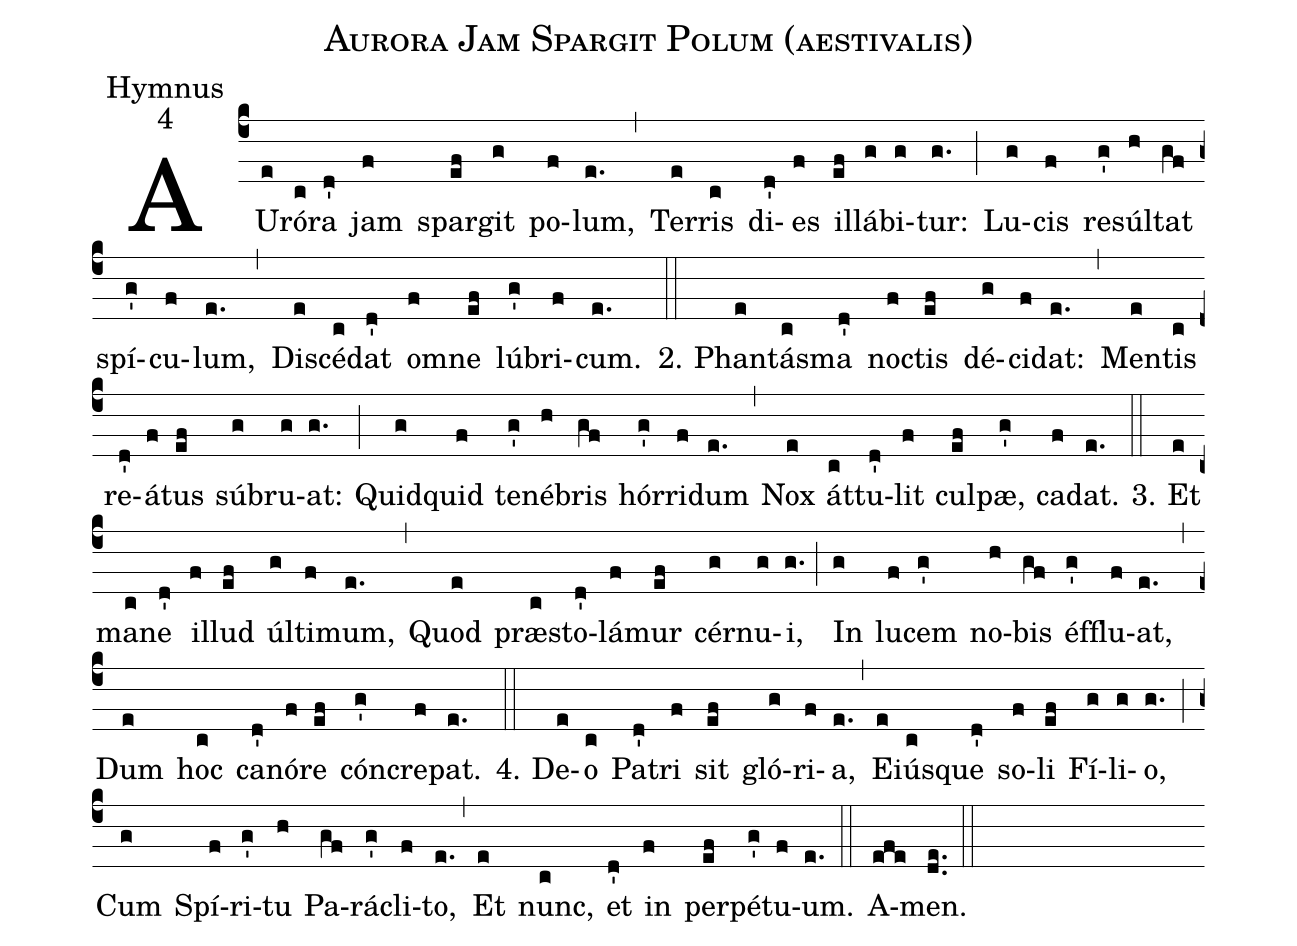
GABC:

name:Aurora Jam Spargit Polum (aestivalis);
office-part:Hymnus;
mode:4;
%%
(c4)AU(e)ró(c)ra(d') jam(f) spar(ef)git(g) po(f)lum,(e.) (,)
Ter(e)ris(c) di(d')es(f) il(ef)lá(g)bi(g)tur:(g.) (;)
Lu(g)cis(f) re(g')súl(h)tat(gf) spí(g')cu(f)lum,(e.) (,)
Di(e)scé(c)dat(d') om(f)ne(ef) lú(g')bri(f)cum.(e.) (::)

2. Phan(e)tás(c)ma(d') noc(f)tis(ef) dé(g)ci(f)dat:(e.) (,)
Men(e)tis(c) re(d')á(f)tus(ef) súb(g)ru(g)at:(g.) (;)
Quid(g)quid(f) te(g')né(h)bris(gf) hór(g')ri(f)dum(e.) (,)
Nox(e) át(c)tu(d')lit(f) cul(ef)pæ,(g') ca(f)dat.(e.) (::)

3. Et(e) ma(c)ne(d') il(f)lud(ef) úl(g)ti(f)mum,(e.) (,)
Quod(e) præ(c)sto(d')lá(f)mur(ef) cér(g)nu(g)i,(g.) (;)
In(g) lu(f)cem(g') no(h)bis(gf) éf(g')flu(f)at,(e.) (,)
Dum(e) hoc(c) ca(d')nó(f)re(ef) cón(g')cre(f)pat.(e.) (::)

4. De(e)o(c) Pa(d')tri(f) sit(ef) gló(g)ri(f)a,(e.) (,)
E(e)iús(c)que(d') so(f)li(ef) Fí(g)li(g)o,(g.) (;)
Cum(g) Spí(f)ri(g')tu(h) Pa(gf)rá(g')cli(f)to,(e.) (,)
Et(e) nunc,(c) et(d') in(f) per(ef)pé(g')tu(f)um.(e.) (::)
A(efe)men.(de..) (::)
